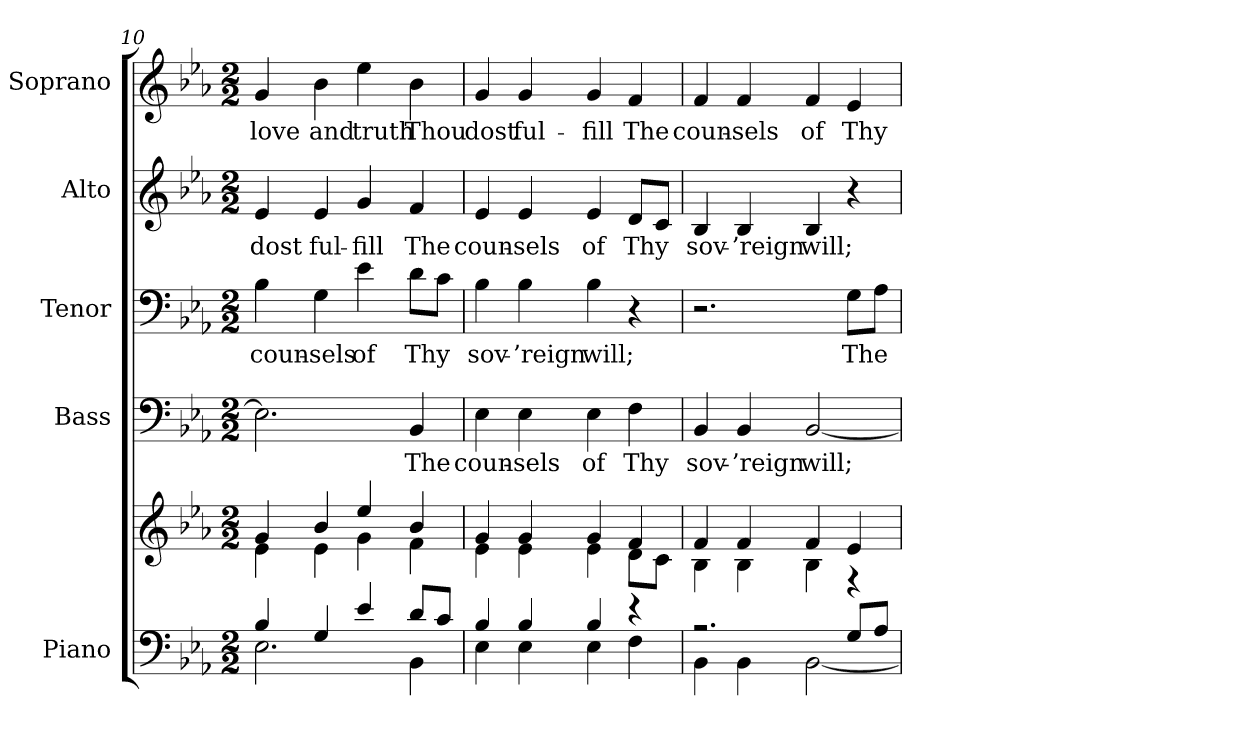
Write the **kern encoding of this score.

**kern	**kern	**kern	**text	**kern	**text	**kern	**text	**kern	**text
*part5	*part5	*part4	*part4	*part3	*part3	*part2	*part2	*part1	*part1
*staff6	*staff5	*staff4	*staff4	*staff3	*staff3	*staff2	*staff2	*staff1	*staff1
*I"Piano	*	*I"Bass	*	*I"Tenor	*	*I"Alto	*	*I"Soprano	*
*I'Pno.	*	*I'B.	*	*I'T.	*	*I'A.	*	*I'S.	*
*clefF4	*clefG2	*clefF4	*	*clefF4	*	*clefG2	*	*clefG2	*
*k[b-e-a-]	*k[b-e-a-]	*k[b-e-a-]	*	*k[b-e-a-]	*	*k[b-e-a-]	*	*k[b-e-a-]	*
*E-:	*E-:	*E-:	*	*E-:	*	*E-:	*	*E-:	*
*M2/2	*M2/2	*M2/2	*	*M2/2	*	*M2/2	*	*M2/2	*
=10	=10	=10	=10	=10	=10	=10	=10	=10	=10
*^	*^	*	*	*	*	*	*	*	*
!	!	!	!	!	!	!	!LO:LY:b:color=#000000	!	!	!	!
!	!	!	!	!	!	!	!	!	!LO:LY:b:color=#000000	!	!
!	!	!	!	!	!	!	!	!	!	!	!LO:LY:b:color=#000000
4B-i/	2.E-i\	4gi/	4e-i\	2.E-i\]	.	4B-i\	coun-	4e-i/	dost	4gi/	love
!	!	!	!	!	!	!	!LO:LY:b:color=#000000	!	!	!	!
!	!	!	!	!	!	!	!	!	!LO:LY:b:color=#000000	!	!
!	!	!	!	!	!	!	!	!	!	!	!LO:LY:b:color=#000000
4Gi/	.	4b-i/	4e-i\	.	.	4Gi\	-sels	4e-i/	ful-	4b-i\	and
!	!	!	!	!	!	!	!LO:LY:b:color=#000000	!	!	!	!
!	!	!	!	!	!	!	!	!	!LO:LY:b:color=#000000	!	!
!	!	!	!	!	!	!	!	!	!	!	!LO:LY:b:color=#000000
4e-i/	.	4ee-i/	4gi\	.	.	4e-i\	of	4gi/	-fill	4ee-i\	truth
!	!	!	!	!	!LO:LY:b:color=#000000	!	!	!	!	!	!
!	!	!	!	!	!	!	!LO:LY:b:color=#000000	!	!	!	!
!	!	!	!	!	!	!	!	!	!LO:LY:b:color=#000000	!	!
!	!	!	!	!	!	!	!	!	!	!	!LO:LY:b:color=#000000
8di/L	4BB-i\	4b-i/	4fi\	4BB-i/	The	8di\L	Thy	4fi/	The	4b-i\	Thou
8ci/J	.	.	.	.	.	8ci\J	.	.	.	.	.
=11	=11	=11	=11	=11	=11	=11	=11	=11	=11	=11	=11
!	!	!	!	!	!LO:LY:b:color=#000000	!	!	!	!	!	!
!	!	!	!	!	!	!	!LO:LY:b:color=#000000	!	!	!	!
!	!	!	!	!	!	!	!	!	!LO:LY:b:color=#000000	!	!
!	!	!	!	!	!	!	!	!	!	!	!LO:LY:b:color=#000000
4B-i/	4E-i\	4gi/	4e-i\	4E-i\	coun-	4B-i\	sov-	4e-i/	coun-	4gi/	dost
!	!	!	!	!	!LO:LY:b:color=#000000	!	!	!	!	!	!
!	!	!	!	!	!	!	!LO:LY:b:color=#000000	!	!	!	!
!	!	!	!	!	!	!	!	!	!LO:LY:b:color=#000000	!	!
!	!	!	!	!	!	!	!	!	!	!	!LO:LY:b:color=#000000
4B-i/	4E-i\	4gi/	4e-i\	4E-i\	-sels	4B-i\	-’reign	4e-i/	-sels	4gi/	ful-
!	!	!	!	!	!LO:LY:b:color=#000000	!	!	!	!	!	!
!	!	!	!	!	!	!	!LO:LY:b:color=#000000	!	!	!	!
!	!	!	!	!	!	!	!	!	!LO:LY:b:color=#000000	!	!
!	!	!	!	!	!	!	!	!	!	!	!LO:LY:b:color=#000000
4B-i/	4E-i\	4gi/	4e-i\	4E-i\	of	4B-i\	will;	4e-i/	of	4gi/	-fill
!	!	!	!	!	!LO:LY:b:color=#000000	!	!	!	!	!	!
!	!	!	!	!	!	!	!	!	!LO:LY:b:color=#000000	!	!
!	!	!	!	!	!	!	!	!	!	!	!LO:LY:b:color=#000000
4r	4Fi\	4fi/	8di\L	4Fi\	Thy	4r	.	8di/L	Thy	4fi/	The
.	.	.	8ci\J	.	.	.	.	8ci/J	.	.	.
=12	=12	=12	=12	=12	=12	=12	=12	=12	=12	=12	=12
!	!	!	!	!	!LO:LY:b:color=#000000	!	!	!	!	!	!
!	!	!	!	!	!	!	!	!	!LO:LY:b:color=#000000	!	!
!	!	!	!	!	!	!	!	!	!	!	!LO:LY:b:color=#000000
2.r	4BB-i\	4fi/	4B-i\	4BB-i/	sov-	2.r	.	4B-i/	sov-	4fi/	coun-
!	!	!	!	!	!LO:LY:b:color=#000000	!	!	!	!	!	!
!	!	!	!	!	!	!	!	!	!LO:LY:b:color=#000000	!	!
!	!	!	!	!	!	!	!	!	!	!	!LO:LY:b:color=#000000
.	4BB-i\	4fi/	4B-i\	4BB-i/	-’reign	.	.	4B-i/	-’reign	4fi/	-sels
!	!	!	!	!	!LO:LY:b:color=#000000	!	!	!	!	!	!
!	!	!	!	!	!	!	!	!	!LO:LY:b:color=#000000	!	!
!	!	!	!	!	!	!	!	!	!	!	!LO:LY:b:color=#000000
.	[<2BB-i\	4fi/	4B-i\	[<2BB-i/	will;	.	.	4B-i/	will;	4fi/	of
!	!	!	!	!	!	!	!LO:LY:b:color=#000000	!	!	!	!
!	!	!	!	!	!	!	!	!	!	!	!LO:LY:b:color=#000000
8Gi/L	.	4e-i/	4r	.	.	8Gi\L	The	4r	.	4e-i/	Thy
8A-i/J	.	.	.	.	.	8A-i\J	.	.	.	.	.
*v	*v	*	*	*	*	*	*	*	*	*	*
*	*v	*v	*	*	*	*	*	*	*	*
=	=	=	=	=	=	=	=	=	=
*-	*-	*-	*-	*-	*-	*-	*-	*-	*-
